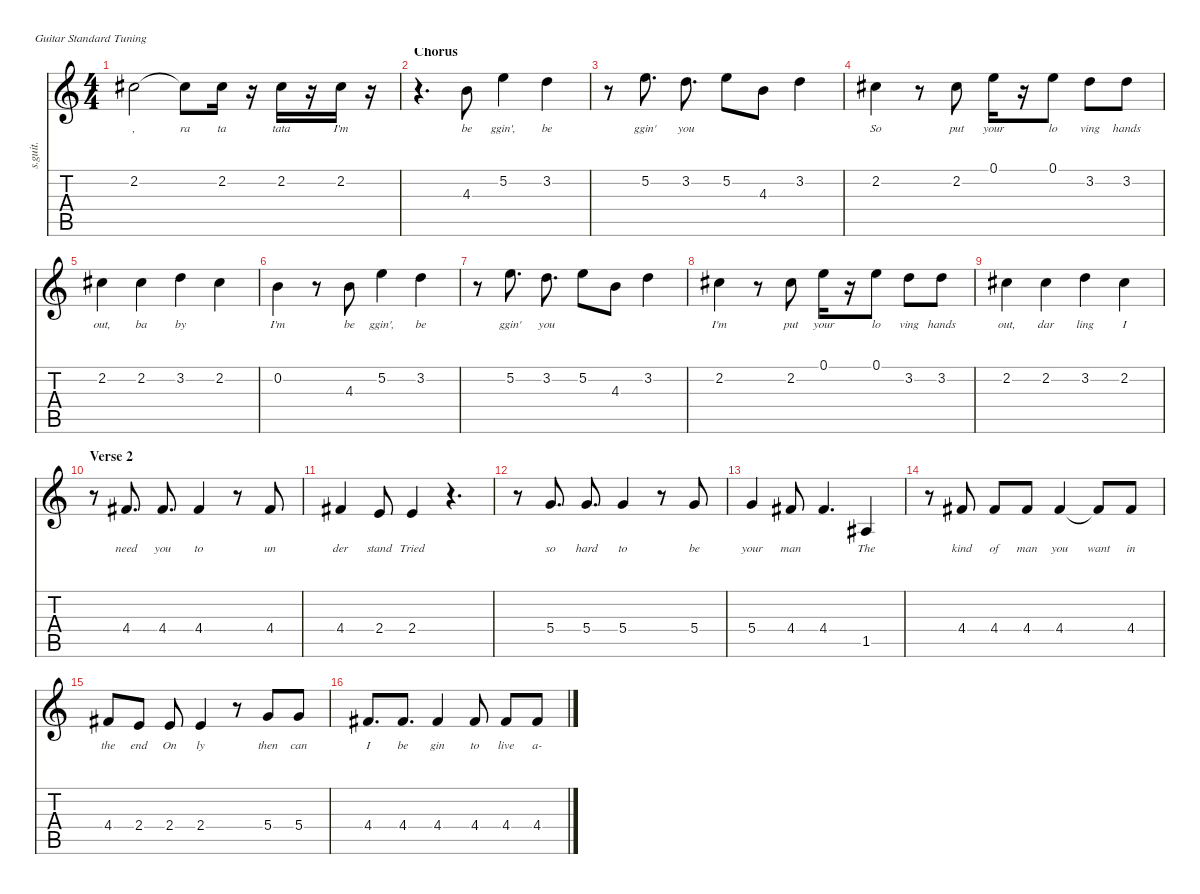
\defaultSystemsLayout 4
\hideDynamics
\bracketExtendMode nobrackets
\track ("Damiano David (Vocals)" "s.guit.") {instrument tenorsax}
\staff {score tabs}
\tuning (E4 B3 G3 D3 A2 E2)
\displaytranspose 12
\ts (4 4)
\tempo (134 hide)
\clef g2
\ks c
2.2{acc #}.2{lyrics (0 ",") lyrics (1 "") lyrics (2 "") lyrics (3 "") lyrics (4 "") dy ff} 2.2{t acc #}.8{lyrics (0 "ra") lyrics (1 "") lyrics (2 "") lyrics (3 "") lyrics (4 "")} 2.2{acc #}.16{lyrics (0 "ta") lyrics (1 "") lyrics (2 "") lyrics (3 "") lyrics (4 "")} r.16 2.2{acc #}.16{lyrics (0 "tata") lyrics (1 "") lyrics (2 "") lyrics (3 "") lyrics (4 "")} r.16 2.2{acc #}.16{lyrics (0 "I'm") lyrics (1 "") lyrics (2 "") lyrics (3 "") lyrics (4 "")} r.16 |
\section ("" "Chorus")
r.4{d} 4.3.8{lyrics (0 "be") lyrics (1 "") lyrics (2 "") lyrics (3 "") lyrics (4 "")} 5.2.4{lyrics (0 "ggin',") lyrics (1 "") lyrics (2 "") lyrics (3 "") lyrics (4 "")} 3.2.4{lyrics (0 "be") lyrics (1 "") lyrics (2 "") lyrics (3 "") lyrics (4 "")} |
r.8 5.2.8{d lyrics (0 "ggin'") lyrics (1 "") lyrics (2 "") lyrics (3 "") lyrics (4 "")} 3.2.8{d lyrics (0 "you") lyrics (1 "") lyrics (2 "") lyrics (3 "") lyrics (4 "")} 5.2.8{lyrics (0 "") lyrics (1 "") lyrics (2 "") lyrics (3 "") lyrics (4 "")} 4.3.8{lyrics (0 "") lyrics (1 "") lyrics (2 "") lyrics (3 "") lyrics (4 "")} 3.2.4{lyrics (0 "") lyrics (1 "") lyrics (2 "") lyrics (3 "") lyrics (4 "")} |
2.2{acc #}.4{lyrics (0 "So") lyrics (1 "") lyrics (2 "") lyrics (3 "") lyrics (4 "")} r.8 2.2{acc #}.8{lyrics (0 "put") lyrics (1 "") lyrics (2 "") lyrics (3 "") lyrics (4 "")} 0.1.16{lyrics (0 "your") lyrics (1 "") lyrics (2 "") lyrics (3 "") lyrics (4 "")} r.16 0.1.8{lyrics (0 "lo") lyrics (1 "") lyrics (2 "") lyrics (3 "") lyrics (4 "")} 3.2.8{lyrics (0 "ving") lyrics (1 "") lyrics (2 "") lyrics (3 "") lyrics (4 "")} 3.2.8{lyrics (0 "hands") lyrics (1 "") lyrics (2 "") lyrics (3 "") lyrics (4 "")} |
2.2{acc #}.4{lyrics (0 "out,") lyrics (1 "") lyrics (2 "") lyrics (3 "") lyrics (4 "")} 2.2{acc #}.4{lyrics (0 "ba") lyrics (1 "") lyrics (2 "") lyrics (3 "") lyrics (4 "")} 3.2.4{lyrics (0 "by") lyrics (1 "") lyrics (2 "") lyrics (3 "") lyrics (4 "")} 2.2{acc #}.4{lyrics (0 "") lyrics (1 "") lyrics (2 "") lyrics (3 "") lyrics (4 "")} |
0.2.4{lyrics (0 "I'm") lyrics (1 "") lyrics (2 "") lyrics (3 "") lyrics (4 "")} r.8 4.3.8{lyrics (0 "be") lyrics (1 "") lyrics (2 "") lyrics (3 "") lyrics (4 "")} 5.2.4{lyrics (0 "ggin',") lyrics (1 "") lyrics (2 "") lyrics (3 "") lyrics (4 "")} 3.2.4{lyrics (0 "be") lyrics (1 "") lyrics (2 "") lyrics (3 "") lyrics (4 "")} |
r.8 5.2.8{d lyrics (0 "ggin'") lyrics (1 "") lyrics (2 "") lyrics (3 "") lyrics (4 "")} 3.2.8{d lyrics (0 "you") lyrics (1 "") lyrics (2 "") lyrics (3 "") lyrics (4 "")} 5.2.8{lyrics (0 "") lyrics (1 "") lyrics (2 "") lyrics (3 "") lyrics (4 "")} 4.3.8{lyrics (0 "") lyrics (1 "") lyrics (2 "") lyrics (3 "") lyrics (4 "")} 3.2.4{lyrics (0 "") lyrics (1 "") lyrics (2 "") lyrics (3 "") lyrics (4 "")} |
2.2{acc #}.4{lyrics (0 "I'm") lyrics (1 "") lyrics (2 "") lyrics (3 "") lyrics (4 "")} r.8 2.2{acc #}.8{lyrics (0 "put") lyrics (1 "") lyrics (2 "") lyrics (3 "") lyrics (4 "")} 0.1.16{lyrics (0 "your") lyrics (1 "") lyrics (2 "") lyrics (3 "") lyrics (4 "")} r.16 0.1.8{lyrics (0 "lo") lyrics (1 "") lyrics (2 "") lyrics (3 "") lyrics (4 "")} 3.2.8{lyrics (0 "ving") lyrics (1 "") lyrics (2 "") lyrics (3 "") lyrics (4 "")} 3.2.8{lyrics (0 "hands") lyrics (1 "") lyrics (2 "") lyrics (3 "") lyrics (4 "")} |
2.2{acc #}.4{lyrics (0 "out,") lyrics (1 "") lyrics (2 "") lyrics (3 "") lyrics (4 "")} 2.2{acc #}.4{lyrics (0 "dar") lyrics (1 "") lyrics (2 "") lyrics (3 "") lyrics (4 "")} 3.2.4{lyrics (0 "ling") lyrics (1 "") lyrics (2 "") lyrics (3 "") lyrics (4 "")} 2.2{acc #}.4{lyrics (0 "I") lyrics (1 "") lyrics (2 "") lyrics (3 "") lyrics (4 "")} |
\section ("" "Verse 2")
r.8 4.4{acc #}.8{d lyrics (0 "need") lyrics (1 "") lyrics (2 "") lyrics (3 "") lyrics (4 "")} 4.4{acc #}.8{d lyrics (0 "you") lyrics (1 "") lyrics (2 "") lyrics (3 "") lyrics (4 "")} 4.4{acc #}.4{lyrics (0 "to") lyrics (1 "") lyrics (2 "") lyrics (3 "") lyrics (4 "")} r.8 4.4{acc #}.8{lyrics (0 "un") lyrics (1 "") lyrics (2 "") lyrics (3 "") lyrics (4 "")} |
4.4{acc #}.4{lyrics (0 "der") lyrics (1 "") lyrics (2 "") lyrics (3 "") lyrics (4 "")} 2.4.8{lyrics (0 "stand") lyrics (1 "") lyrics (2 "") lyrics (3 "") lyrics (4 "")} 2.4.4{lyrics (0 "Tried") lyrics (1 "") lyrics (2 "") lyrics (3 "") lyrics (4 "")} r.4{d} |
r.8 5.4.8{d lyrics (0 "so") lyrics (1 "") lyrics (2 "") lyrics (3 "") lyrics (4 "")} 5.4.8{d lyrics (0 "hard") lyrics (1 "") lyrics (2 "") lyrics (3 "") lyrics (4 "")} 5.4.4{lyrics (0 "to") lyrics (1 "") lyrics (2 "") lyrics (3 "") lyrics (4 "")} r.8 5.4.8{lyrics (0 "be") lyrics (1 "") lyrics (2 "") lyrics (3 "") lyrics (4 "")} |
5.4.4{lyrics (0 "your") lyrics (1 "") lyrics (2 "") lyrics (3 "") lyrics (4 "")} 4.4{acc #}.8{lyrics (0 "man") lyrics (1 "") lyrics (2 "") lyrics (3 "") lyrics (4 "")} 4.4{acc #}.4{d lyrics (0 "") lyrics (1 "") lyrics (2 "") lyrics (3 "") lyrics (4 "")} 1.5{acc #}.4{lyrics (0 "The") lyrics (1 "") lyrics (2 "") lyrics (3 "") lyrics (4 "")} |
r.8 4.4{acc #}.8{lyrics (0 "kind") lyrics (1 "") lyrics (2 "") lyrics (3 "") lyrics (4 "")} 4.4{acc #}.8{lyrics (0 "of") lyrics (1 "") lyrics (2 "") lyrics (3 "") lyrics (4 "")} 4.4{acc #}.8{lyrics (0 "man") lyrics (1 "") lyrics (2 "") lyrics (3 "") lyrics (4 "")} 4.4{acc #}.4{lyrics (0 "you") lyrics (1 "") lyrics (2 "") lyrics (3 "") lyrics (4 "")} 4.4{t acc #}.8{lyrics (0 "want") lyrics (1 "") lyrics (2 "") lyrics (3 "") lyrics (4 "")} 4.4{acc #}.8{lyrics (0 "in") lyrics (1 "") lyrics (2 "") lyrics (3 "") lyrics (4 "")} |
4.4{acc #}.8{lyrics (0 "the") lyrics (1 "") lyrics (2 "") lyrics (3 "") lyrics (4 "")} 2.4.8{lyrics (0 "end") lyrics (1 "") lyrics (2 "") lyrics (3 "") lyrics (4 "")} 2.4.8{lyrics (0 "On") lyrics (1 "") lyrics (2 "") lyrics (3 "") lyrics (4 "")} 2.4.4{lyrics (0 "ly") lyrics (1 "") lyrics (2 "") lyrics (3 "") lyrics (4 "")} r.8 5.4.8{lyrics (0 "then") lyrics (1 "") lyrics (2 "") lyrics (3 "") lyrics (4 "")} 5.4.8{lyrics (0 "can") lyrics (1 "") lyrics (2 "") lyrics (3 "") lyrics (4 "")} |
4.4{acc #}.8{d lyrics (0 "I") lyrics (1 "") lyrics (2 "") lyrics (3 "") lyrics (4 "")} 4.4{acc #}.8{d lyrics (0 "be") lyrics (1 "") lyrics (2 "") lyrics (3 "") lyrics (4 "")} 4.4{acc #}.4{lyrics (0 "gin") lyrics (1 "") lyrics (2 "") lyrics (3 "") lyrics (4 "")} 4.4{acc #}.8{lyrics (0 "to") lyrics (1 "") lyrics (2 "") lyrics (3 "") lyrics (4 "")} 4.4{acc #}.8{lyrics (0 "live") lyrics (1 "") lyrics (2 "") lyrics (3 "") lyrics (4 "")} 4.4{acc #}.8{lyrics (0 "a-") lyrics (1 "") lyrics (2 "") lyrics (3 "") lyrics (4 "")}
